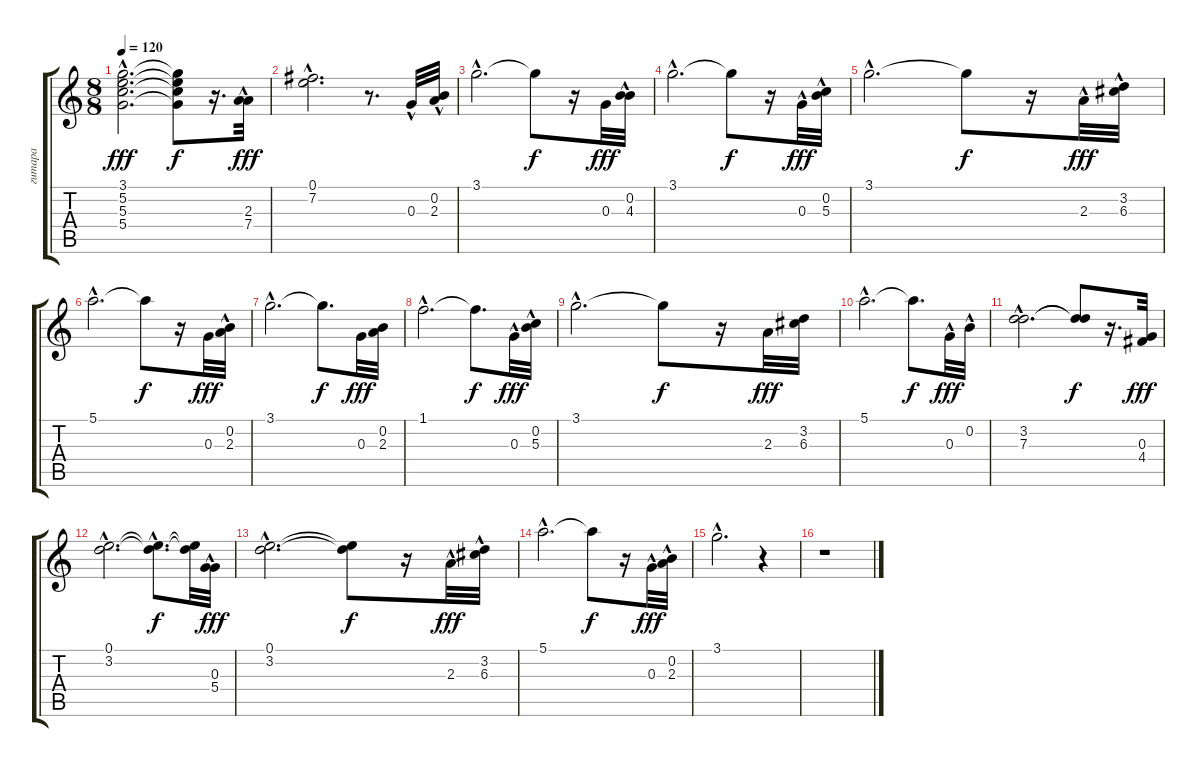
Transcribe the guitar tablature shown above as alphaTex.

\track ("гитара" "гитара") {instrument acousticguitarsteel}
\staff {score tabs}
\tuning (E4 B3 G3 D3 A2 E2) {hide}
\ts (8 8)
\tempo 120
\clef g2
\ks c
(3.1{hac} 5.2{hac} 5.3{hac} 5.4{hac}).2{d dy fff} (3.1{t} 5.2{t} 5.3{t} 5.4{t}).8{dy f} r.16{d} (2.3{hac} 7.4{hac}).32{dy fff} |
(0.1{hac} 7.2{hac}).2{d} r.8{d} 0.3{hac}.32 (0.2{hac} 2.3{hac}).32 |
3.1{hac}.2{d} 3.1{t}.8{dy f} r.16 0.3.32{dy fff} (0.2 4.3{hac}).32 |
3.1{hac}.2{d} 3.1{t}.8{dy f} r.16 0.3{hac}.32{dy fff} (0.2{hac} 5.3{hac}).32 |
3.1{hac}.2{d} 3.1{t}.8{dy f} r.16 2.3{hac}.32{dy fff} (3.2{hac} 6.3{hac}).32 |
5.1{hac}.2{d} 5.1{t}.8{dy f} r.16 0.3.32{dy fff} (0.2 2.3{hac}).32 |
3.1{hac}.2{d} 3.1{t}.8{d dy f} 0.3.32{dy fff} (0.2 2.3).32 |
1.1{hac}.2{d} 1.1{t}.8{d dy f} 0.3{hac}.32{dy fff} (0.2{hac} 5.3{hac}).32 |
3.1{hac}.2{d} 3.1{t}.8{dy f} r.16 2.3.32{dy fff} (3.2 6.3).32 |
5.1{hac}.2{d} 5.1{t}.8{d dy f} 0.3{hac}.32{dy fff} 0.2{hac}.32 |
(3.2{hac} 7.3{hac}).2{d} (3.2{t} 7.3{t}).8{dy f} r.16{d} (0.3 4.4).32{dy fff} |
(0.1{hac} 3.2{hac}).2{d} (0.1{hac t} 3.2{hac t}).8{d dy f} (0.1{t} 3.2{t}).32 (0.3{hac} 5.4{hac}).32{dy fff} |
(0.1{hac} 3.2{hac}).2{d} (0.1{t} 3.2{t}).8{dy f} r.16 2.3{hac}.32{dy fff} (3.2{hac} 6.3{hac}).32 |
5.1{hac}.2{d} 5.1{t}.8{dy f} r.16 0.3{hac}.32{dy fff} (0.2{hac} 2.3{hac}).32 |
3.1{hac}.2{d} r.4 |
r.1
